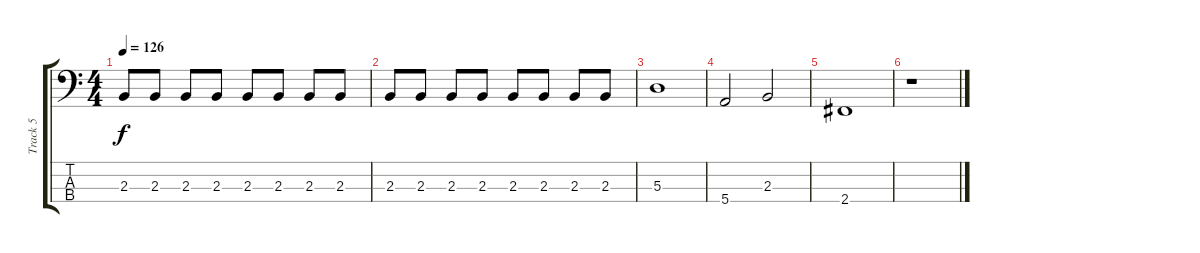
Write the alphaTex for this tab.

\track ("Track 5" "Track 5") {instrument electricbassfinger}
\staff {score tabs}
\tuning (G2 D2 A1 E1) {hide}
\ts (4 4)
\tempo 126
\clef f4
\ks c
2.3.8{dy f} 2.3.8 2.3.8 2.3.8 2.3.8 2.3.8 2.3.8 2.3.8 |
2.3.8 2.3.8 2.3.8 2.3.8 2.3.8 2.3.8 2.3.8 2.3.8 |
5.3.1 |
5.4.2 2.3.2 |
2.4.1 |
r.1
